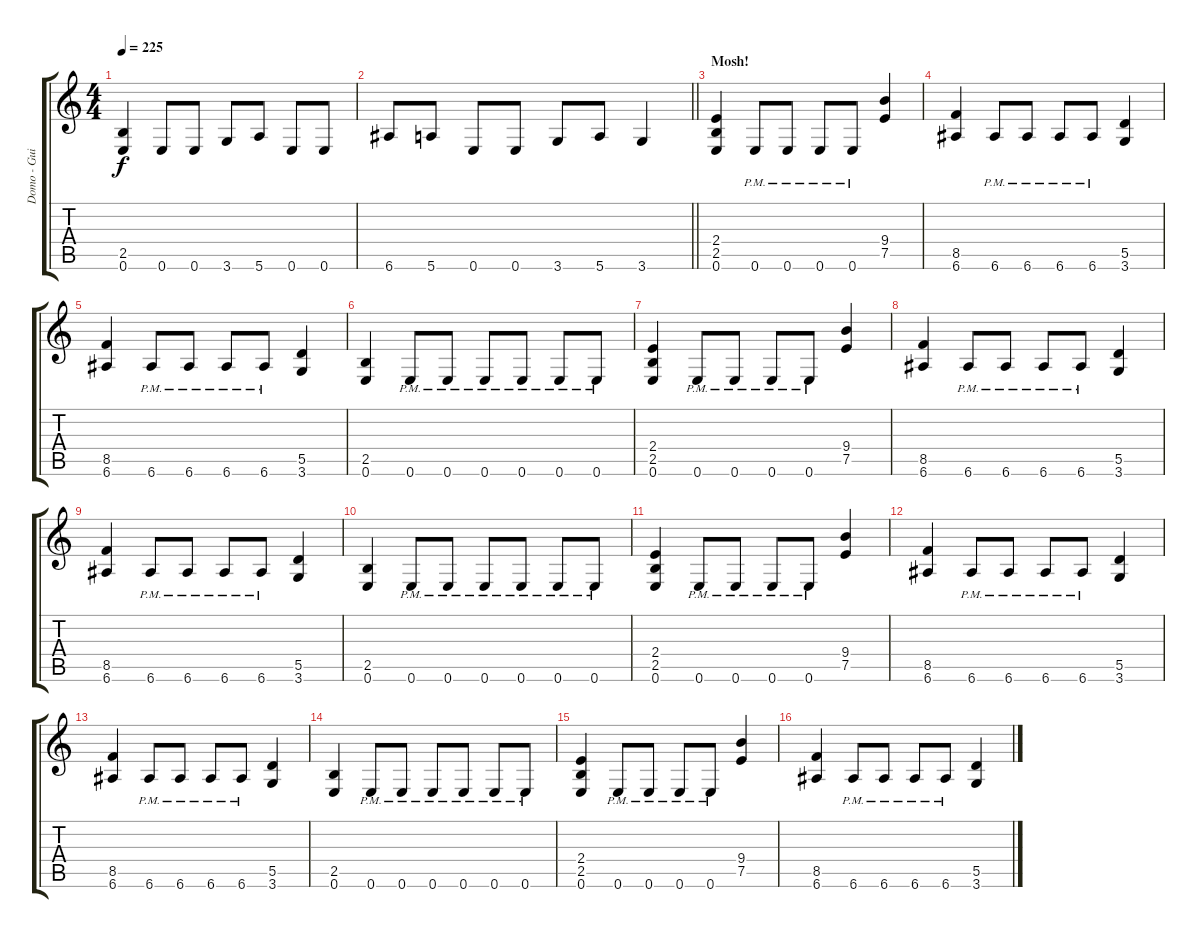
\track ("Domo - Guitar" "Domo - Gui") {instrument overdrivenguitar}
\staff {score tabs}
\tuning (E4 B3 G3 D3 A2 E2) {hide}
\ts (4 4)
\tempo 225
\clef g2
\ks c
(2.5 0.6).4{dy f} 0.6.8 0.6.8 3.6.8 5.6.8 0.6.8 0.6.8 |
\barLineRight lightlight
6.6.8 5.6.8 0.6.8 0.6.8 3.6.8 5.6.8 3.6.4 |
\section ("" "Mosh!")
(2.4 2.5 0.6).4 0.6{pm}.8 0.6{pm}.8 0.6{pm}.8 0.6{pm}.8 (9.4 7.5).4 |
(8.5 6.6).4 6.6{pm}.8 6.6{pm}.8 6.6{pm}.8 6.6{pm}.8 (5.5 3.6).4 |
(8.5 6.6).4 6.6{pm}.8 6.6{pm}.8 6.6{pm}.8 6.6{pm}.8 (5.5 3.6).4 |
(2.5 0.6).4 0.6{pm}.8 0.6{pm}.8 0.6{pm}.8 0.6{pm}.8 0.6{pm}.8 0.6{pm}.8 |
(2.4 2.5 0.6).4 0.6{pm}.8 0.6{pm}.8 0.6{pm}.8 0.6{pm}.8 (9.4 7.5).4 |
(8.5 6.6).4 6.6{pm}.8 6.6{pm}.8 6.6{pm}.8 6.6{pm}.8 (5.5 3.6).4 |
(8.5 6.6).4 6.6{pm}.8 6.6{pm}.8 6.6{pm}.8 6.6{pm}.8 (5.5 3.6).4 |
(2.5 0.6).4 0.6{pm}.8 0.6{pm}.8 0.6{pm}.8 0.6{pm}.8 0.6{pm}.8 0.6{pm}.8 |
(2.4 2.5 0.6).4 0.6{pm}.8 0.6{pm}.8 0.6{pm}.8 0.6{pm}.8 (9.4 7.5).4 |
(8.5 6.6).4 6.6{pm}.8 6.6{pm}.8 6.6{pm}.8 6.6{pm}.8 (5.5 3.6).4 |
(8.5 6.6).4 6.6{pm}.8 6.6{pm}.8 6.6{pm}.8 6.6{pm}.8 (5.5 3.6).4 |
(2.5 0.6).4 0.6{pm}.8 0.6{pm}.8 0.6{pm}.8 0.6{pm}.8 0.6{pm}.8 0.6{pm}.8 |
(2.4 2.5 0.6).4 0.6{pm}.8 0.6{pm}.8 0.6{pm}.8 0.6{pm}.8 (9.4 7.5).4 |
(8.5 6.6).4 6.6{pm}.8 6.6{pm}.8 6.6{pm}.8 6.6{pm}.8 (5.5 3.6).4
